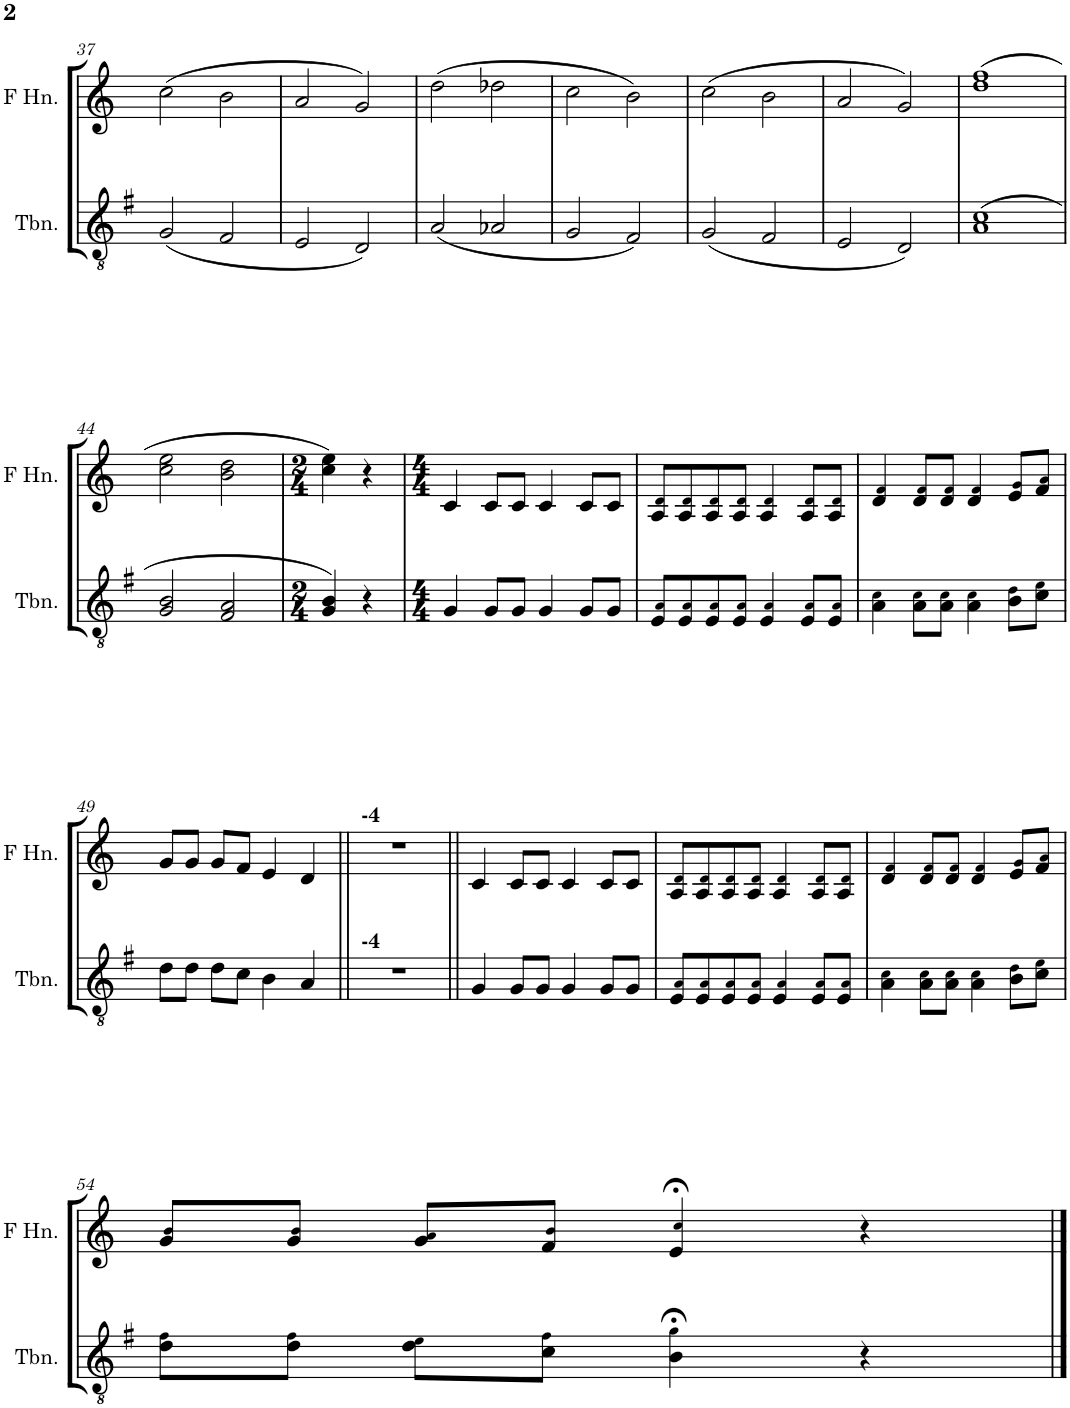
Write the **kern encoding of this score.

**kern	**kern
*part2	*part1
*staff2	*staff1
*I"Trombone	*I"Horn in F
*I'Tbn.	*
!!LO:PB:g=z
*clefGv2	*clefG2
*Trd1c2	*Trd4c7
*k[f#]	*k[]
*M4/4	*M4/4
=37	=37
(2G/	(2cc\
2F#/	2b\
=38	=38
2E/	2a/
2D/)	2g/)
=39	=39
(2A/	(2dd\
2A-X/	2dd-X\
=40	=40
2G/	2cc\
2F#/)	2b\)
=41	=41
(2G/	(2cc\
2F#/	2b\
=42	=42
2E/	2a/
2D/)	2g/)
=43	=43
(1A 1c	(1dd 1ff
!!LO:LB:g=z
=44	=44
2G/ 2B/	2cc\ 2ee\
2F#/ 2A/	2b\ 2dd\
=45	=45
*M2/4	*M2/4
4G/ 4B/)	4cc\ 4ee\)
4r	4r
=46	=46
*M4/4	*M4/4
4G/	4c/
8G/L	8c/L
8G/J	8c/J
4G/	4c/
8G/L	8c/L
8G/J	8c/J
=47	=47
8E/ 8A!/L	8A/ 8d!/L
8E/ 8A!/	8A/ 8d!/
8E/ 8A!/	8A/ 8d!/
8E/ 8A!/J	8A/ 8d!/J
4E/ 4A!/	4A/ 4d!/
8E/ 8A!/L	8A/ 8d!/L
8E/ 8A!/J	8A/ 8d!/J
=48	=48
4A\ 4c!\	4d/ 4f!/
8A\ 8c!\L	8d/ 8f!/L
8A\ 8c!\J	8d/ 8f!/J
4A\ 4c!\	4d/ 4f!/
8B\ 8d!\L	8e/ 8g!/L
8c\ 8e!\J	8f/ 8a!/J
!!LO:LB:g=z
=49	=49
8d\L	8g/L
8d\J	8g/J
8d\L	8g/L
8c\J	8f/J
4B\	4e/
4A/	4d/
=50||	=50||
!	!LO:TX:a:B:t=-4
!LO:TX:a:B:t=-4	!
1r	1r
=51||	=51||
4G/	4c/
8G/L	8c/L
8G/J	8c/J
4G/	4c/
8G/L	8c/L
8G/J	8c/J
=52	=52
8E/ 8A!/L	8A/ 8d!/L
8E/ 8A!/	8A/ 8d!/
8E/ 8A!/	8A/ 8d!/
8E/ 8A!/J	8A/ 8d!/J
4E/ 4A!/	4A/ 4d!/
8E/ 8A!/L	8A/ 8d!/L
8E/ 8A!/J	8A/ 8d!/J
=53	=53
4A\ 4c!\	4d/ 4f!/
8A\ 8c!\L	8d/ 8f!/L
8A\ 8c!\J	8d/ 8f!/J
4A\ 4c!\	4d/ 4f!/
8B\ 8d!\L	8e/ 8g!/L
8c\ 8e!\J	8f/ 8a!/J
!!LO:LB:g=z
=54	=54
8d\ 8f#!\L	8g/ 8b!/L
8d\ 8f#!\J	8g/ 8b!/J
8d\ 8e!\L	8g/ 8a!/L
8c\ 8f#!\J	8f/ 8b!/J
4B\;< 4g!\;<	4e/;< 4cc!/;<
4r	4r
==	==
*-	*-
